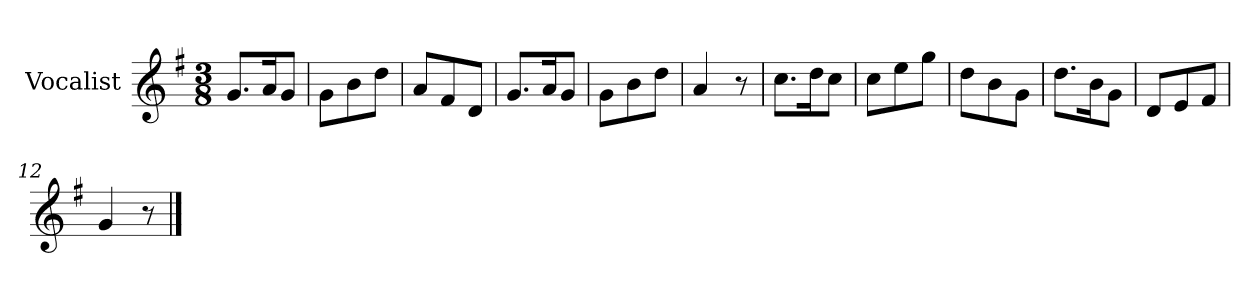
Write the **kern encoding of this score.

**kern
*part1
*staff1
*I"Vocalist
*k[f#]
*G:
*M3/8
=1
8.gL
16aK
8gJ
=2
8gL
8b
8ddJ
=3
8aL
8f#
8dJ
=4
8.gL
16aK
8gJ
=5
8gL
8b
8ddJ
=6
4a
8r
=7
8.ccL
16ddK
8ccJ
=8
8ccL
8ee
8ggJ
=9
8ddL
8b
8gJ
=10
8.ddL
16bK
8gJ
=11
8dL
8e
8f#J
=12
4g
8r
==
*-
